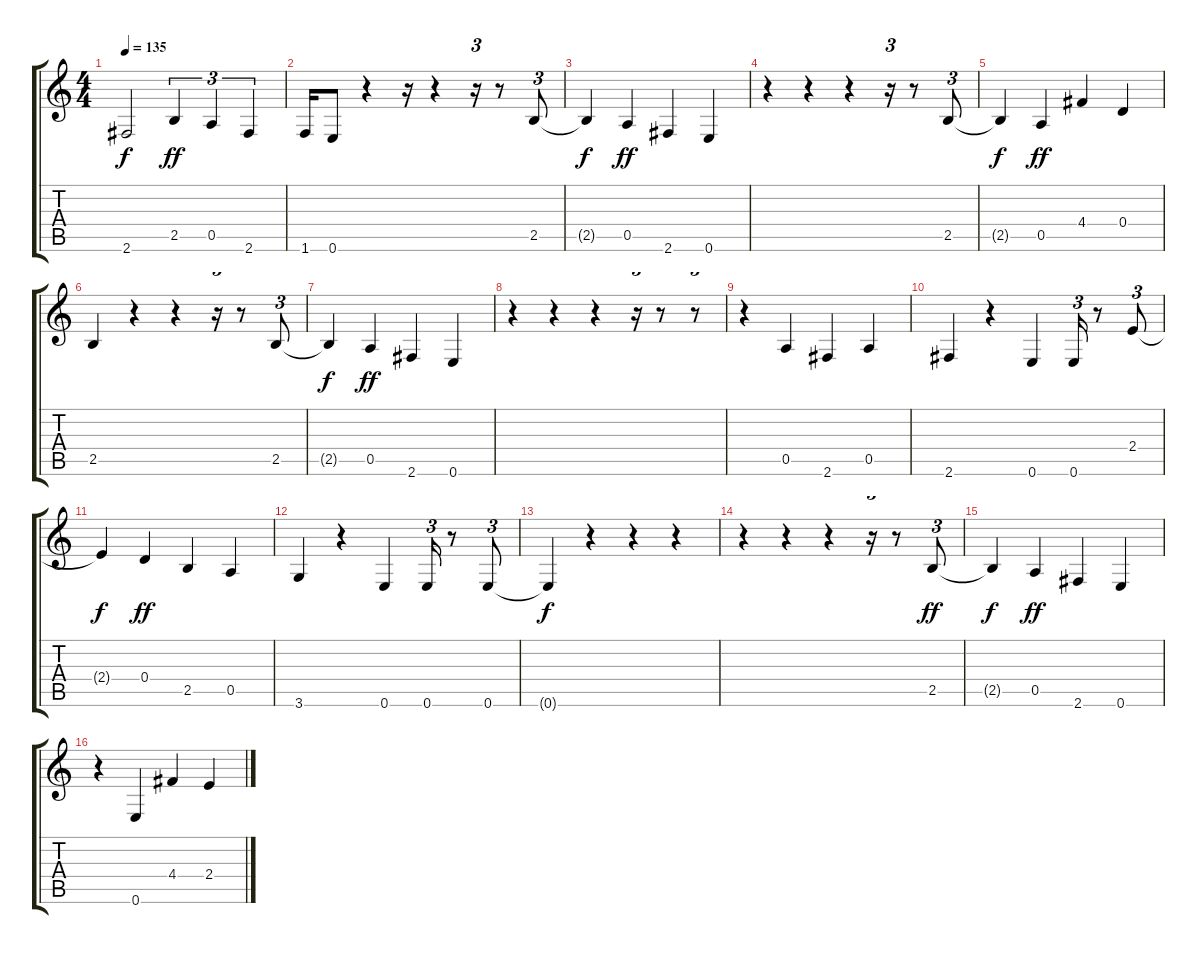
\track "" {instrument electricbasspick}
\staff {score tabs}
\tuning (E4 B3 G3 D3 A2 E2) {hide}
\ts (4 4)
\tempo 135
\clef g2
\ks c
2.6{t}.2{dy f} 2.5.4{tu (3 2) dy ff} 0.5.4{tu (3 2)} 2.6.4{tu (3 2)} |
1.6.16 0.6.8 r.4 r.16 r.4 r.16{tu (3 2)} r.8 2.5.8{tu (3 2)} |
2.5{t}.4{dy f} 0.5.4{dy ff} 2.6.4 0.6.4 |
r.4 r.4 r.4 r.16{tu (3 2)} r.8 2.5.8{tu (3 2)} |
2.5{t}.4{dy f} 0.5.4{dy ff} 4.4.4 0.4.4 |
2.5.4 r.4 r.4 r.16{tu (3 2)} r.8 2.5.8{tu (3 2)} |
2.5{t}.4{dy f} 0.5.4{dy ff} 2.6.4 0.6.4 |
r.4 r.4 r.4 r.16{tu (3 2)} r.8 r.8{tu (3 2)} |
r.4 0.5.4 2.6.4 0.5.4 |
2.6.4 r.4 0.6.4 0.6.16{tu (3 2)} r.8 2.4.8{tu (3 2)} |
2.4{t}.4{dy f} 0.4.4{dy ff} 2.5.4 0.5.4 |
3.6.4 r.4 0.6.4 0.6.16{tu (3 2)} r.8 0.6.8{tu (3 2)} |
0.6{t}.4{dy f} r.4 r.4 r.4 |
r.4 r.4 r.4 r.16{tu (3 2)} r.8 2.5.8{tu (3 2) dy ff} |
2.5{t}.4{dy f} 0.5.4{dy ff} 2.6.4 0.6.4 |
r.4 0.6.4 4.4.4 2.4.4
